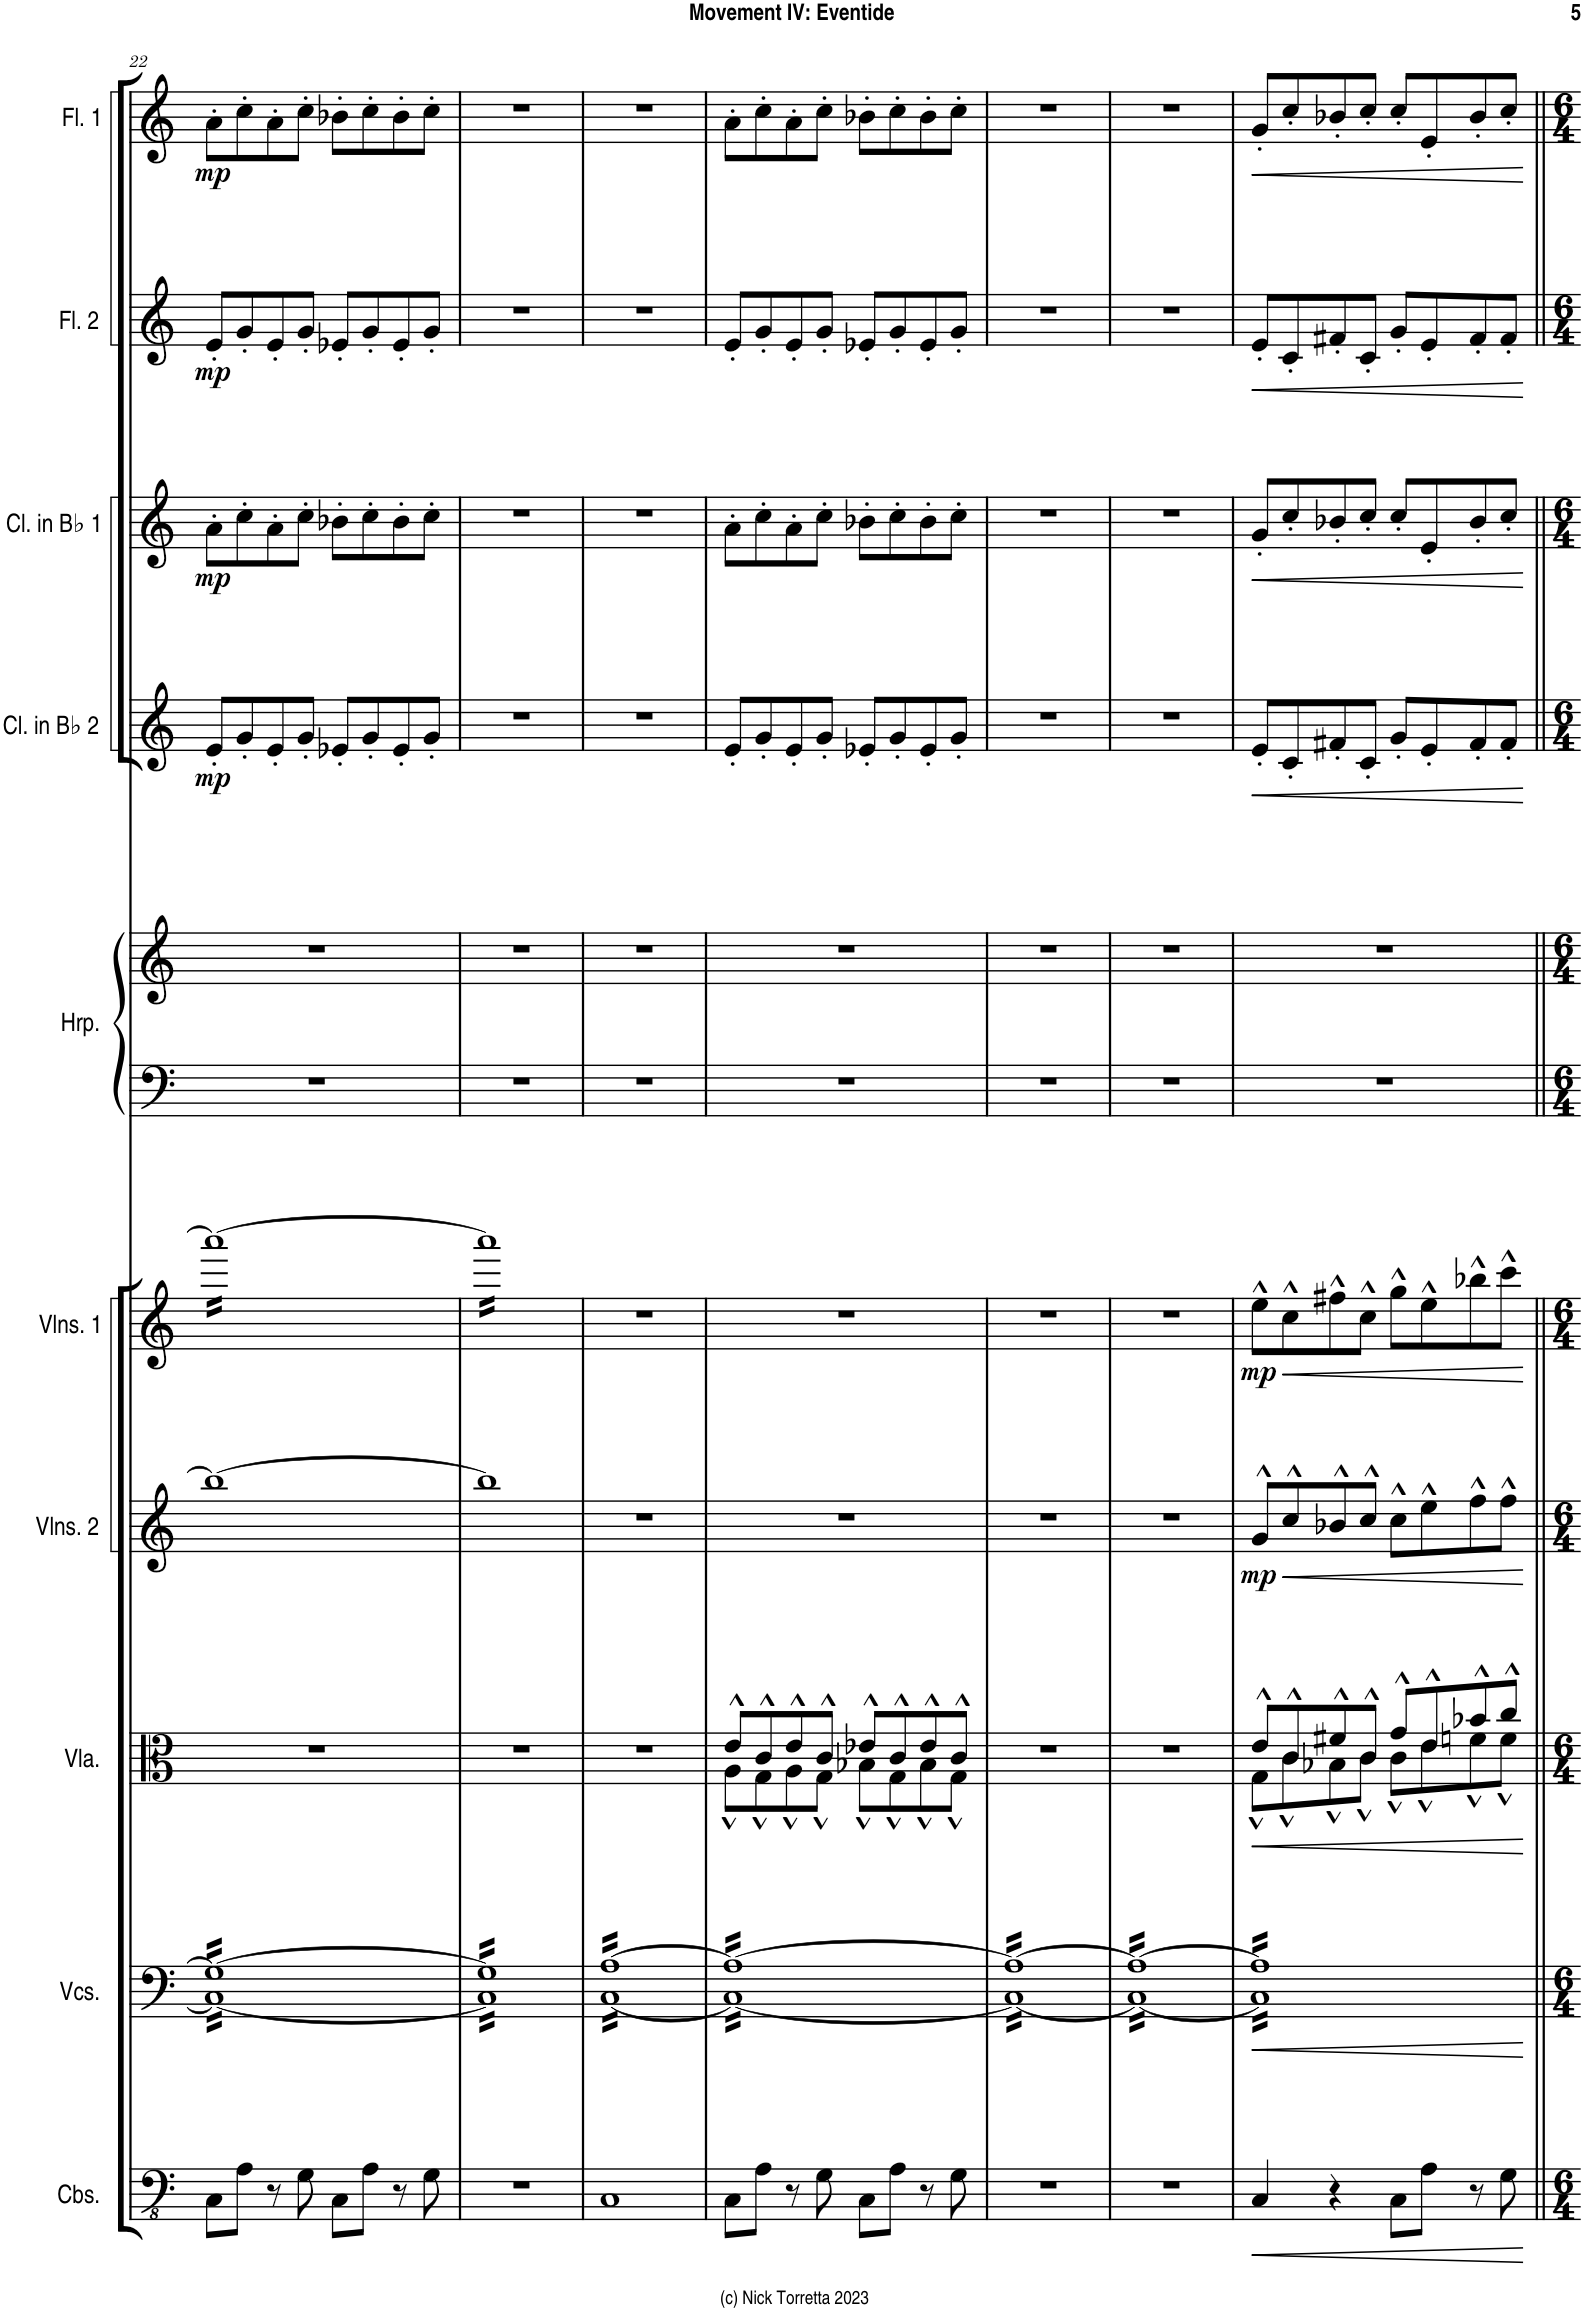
**kern	**dynam	**kern	**dynam	**kern	**dynam	**kern	**dynam	**kern	**dynam	**kern	**kern	**kern	**dynam	**kern	**dynam	**kern	**dynam	**kern	**dynam
*part10	*part10	*part9	*part9	*part8	*part8	*part7	*part7	*part6	*part6	*part5	*part5	*part4	*part4	*part3	*part3	*part2	*part2	*part1	*part1
*staff11	*staff11	*staff10	*staff10	*staff9	*staff9	*staff8	*staff8	*staff7	*staff7	*staff6	*staff5	*staff4	*staff4	*staff3	*staff3	*staff2	*staff2	*staff1	*staff1
*I"Contrabasses	*	*I"Violoncellos	*	*I"Viola	*	*I"Violins 2	*	*I"Violins 1	*	*I"Harp	*	*I"Clarinet in Bb 2	*	*I"Clarinet in Bb 1	*	*I"Flute 2	*	*I"Flute 1	*
*I'Cbs.	*	*I'Vcs.	*	*I'Vla.	*	*I'Vlns. 2	*	*I'Vlns. 1	*	*I'Hrp.	*	*I'Cl. in Bb 2	*	*I'Cl. in Bb 1	*	*I'Fl. 2	*	*I'Fl. 1	*
!!LO:PB:g=z
*clefFv4	*	*clefF4	*	*clefC3	*	*clefG2	*	*clefG2	*	*clefF4	*clefG2	*clefG2	*	*clefG2	*	*clefG2	*	*clefG2	*
*	*	*	*	*	*	*	*	*	*	*	*	*Trd1c2	*	*Trd1c2	*	*	*	*	*
*k[]	*	*k[]	*	*k[]	*	*k[]	*	*k[]	*	*k[]	*k[]	*k[]	*	*k[]	*	*k[]	*	*k[]	*
*M4/4	*	*M4/4	*	*M4/4	*	*M4/4	*	*M4/4	*	*M4/4	*M4/4	*M4/4	*	*M4/4	*	*M4/4	*	*M4/4	*
=22	=22	=22	=22	=22	=22	=22	=22	=22	=22	=22	=22	=22	=22	=22	=22	=22	=22	=22	=22
*	*	*^	*	*	*	*	*	*	*	*	*	*	*	*	*	*	*	*	*
!	!	!	!	!	!	!	!	!	!	!	!	!	!	!LO:DY:b	!	!LO:DY:b	!	!LO:DY:b	!	!LO:DY:b
*	*	*tremolo	*	*	*	*	*	*	*	*	*	*	*	*	*	*	*	*	*	*
*	*	*	*	*	*	*	*	*	*tremolo	*	*	*	*	*	*	*	*	*	*	*
8CC\L	.	16GLL	16CLL	.	1r	.	1bb-_	.	16aaaLL	.	1r	1r	8e'/L	mp	8a'\L	mp	8e'/L	mp	8a'\L	mp
.	.	16G	16C	.	.	.	.	.	16aaa	.	.	.	.	.	.	.	.	.	.	.
8AA\J	.	16G	16C	.	.	.	.	.	16aaa	.	.	.	8g'/	.	8cc'\	.	8g'/	.	8cc'\	.
.	.	16G	16C	.	.	.	.	.	16aaa	.	.	.	.	.	.	.	.	.	.	.
8r	.	16G	16C	.	.	.	.	.	16aaa	.	.	.	8e'/	.	8a'\	.	8e'/	.	8a'\	.
.	.	16G	16C	.	.	.	.	.	16aaa	.	.	.	.	.	.	.	.	.	.	.
8GG\	.	16G	16C	.	.	.	.	.	16aaa	.	.	.	8g'/J	.	8cc'\J	.	8g'/J	.	8cc'\J	.
.	.	16G	16C	.	.	.	.	.	16aaa	.	.	.	.	.	.	.	.	.	.	.
8CC\L	.	16G	16C	.	.	.	.	.	16aaa	.	.	.	8e-X'/L	.	8b-X'\L	.	8e-X'/L	.	8b-X'\L	.
.	.	16G	16C	.	.	.	.	.	16aaa	.	.	.	.	.	.	.	.	.	.	.
8AA\J	.	16G	16C	.	.	.	.	.	16aaa	.	.	.	8g'/	.	8cc'\	.	8g'/	.	8cc'\	.
.	.	16G	16C	.	.	.	.	.	16aaa	.	.	.	.	.	.	.	.	.	.	.
8r	.	16G	16C	.	.	.	.	.	16aaa	.	.	.	8e-'/	.	8b-'\	.	8e-'/	.	8b-'\	.
.	.	16G	16C	.	.	.	.	.	16aaa	.	.	.	.	.	.	.	.	.	.	.
8GG\	.	16G	16C	.	.	.	.	.	16aaa	.	.	.	8g'/J	.	8cc'\J	.	8g'/J	.	8cc'\J	.
.	.	16GJJ	16CJJ	.	.	.	.	.	16aaaJJ	.	.	.	.	.	.	.	.	.	.	.
=23	=23	=23	=23	=23	=23	=23	=23	=23	=23	=23	=23	=23	=23	=23	=23	=23	=23	=23	=23	=23
1r	.	16G]LL	16C]LL	.	1r	.	1bb-]	.	16aaa]LL	.	1r	1r	1r	.	1r	.	1r	.	1r	.
.	.	16G	16C	.	.	.	.	.	16aaa	.	.	.	.	.	.	.	.	.	.	.
.	.	16G	16C	.	.	.	.	.	16aaa	.	.	.	.	.	.	.	.	.	.	.
.	.	16G	16C	.	.	.	.	.	16aaa	.	.	.	.	.	.	.	.	.	.	.
.	.	16G	16C	.	.	.	.	.	16aaa	.	.	.	.	.	.	.	.	.	.	.
.	.	16G	16C	.	.	.	.	.	16aaa	.	.	.	.	.	.	.	.	.	.	.
.	.	16G	16C	.	.	.	.	.	16aaa	.	.	.	.	.	.	.	.	.	.	.
.	.	16G	16C	.	.	.	.	.	16aaa	.	.	.	.	.	.	.	.	.	.	.
.	.	16G	16C	.	.	.	.	.	16aaa	.	.	.	.	.	.	.	.	.	.	.
.	.	16G	16C	.	.	.	.	.	16aaa	.	.	.	.	.	.	.	.	.	.	.
.	.	16G	16C	.	.	.	.	.	16aaa	.	.	.	.	.	.	.	.	.	.	.
.	.	16G	16C	.	.	.	.	.	16aaa	.	.	.	.	.	.	.	.	.	.	.
.	.	16G	16C	.	.	.	.	.	16aaa	.	.	.	.	.	.	.	.	.	.	.
.	.	16G	16C	.	.	.	.	.	16aaa	.	.	.	.	.	.	.	.	.	.	.
.	.	16G	16C	.	.	.	.	.	16aaa	.	.	.	.	.	.	.	.	.	.	.
.	.	16GJJ	16CJJ	.	.	.	.	.	16aaaJJ	.	.	.	.	.	.	.	.	.	.	.
*	*	*	*	*	*	*	*	*	*Xtremolo	*	*	*	*	*	*	*	*	*	*	*
=24	=24	=24	=24	=24	=24	=24	=24	=24	=24	=24	=24	=24	=24	=24	=24	=24	=24	=24	=24	=24
1CC	.	[16ALL	[16CLL	.	1r	.	1r	.	1r	.	1r	1r	1r	.	1r	.	1r	.	1r	.
.	.	16A	16C	.	.	.	.	.	.	.	.	.	.	.	.	.	.	.	.	.
.	.	16A	16C	.	.	.	.	.	.	.	.	.	.	.	.	.	.	.	.	.
.	.	16A	16C	.	.	.	.	.	.	.	.	.	.	.	.	.	.	.	.	.
.	.	16A	16C	.	.	.	.	.	.	.	.	.	.	.	.	.	.	.	.	.
.	.	16A	16C	.	.	.	.	.	.	.	.	.	.	.	.	.	.	.	.	.
.	.	16A	16C	.	.	.	.	.	.	.	.	.	.	.	.	.	.	.	.	.
.	.	16A	16C	.	.	.	.	.	.	.	.	.	.	.	.	.	.	.	.	.
.	.	16A	16C	.	.	.	.	.	.	.	.	.	.	.	.	.	.	.	.	.
.	.	16A	16C	.	.	.	.	.	.	.	.	.	.	.	.	.	.	.	.	.
.	.	16A	16C	.	.	.	.	.	.	.	.	.	.	.	.	.	.	.	.	.
.	.	16A	16C	.	.	.	.	.	.	.	.	.	.	.	.	.	.	.	.	.
.	.	16A	16C	.	.	.	.	.	.	.	.	.	.	.	.	.	.	.	.	.
.	.	16A	16C	.	.	.	.	.	.	.	.	.	.	.	.	.	.	.	.	.
.	.	16A	16C	.	.	.	.	.	.	.	.	.	.	.	.	.	.	.	.	.
.	.	16AJJ	16CJJ	.	.	.	.	.	.	.	.	.	.	.	.	.	.	.	.	.
=25	=25	=25	=25	=25	=25	=25	=25	=25	=25	=25	=25	=25	=25	=25	=25	=25	=25	=25	=25	=25
*	*	*	*	*	*^	*	*	*	*	*	*	*	*	*	*	*	*	*	*	*
8CC\L	.	16ALL	16CLL	.	8e^^/L	8A^^\L	.	1r	.	1r	.	1r	1r	8e'/L	.	8a'\L	.	8e'/L	.	8a'\L	.
.	.	16A	16C	.	.	.	.	.	.	.	.	.	.	.	.	.	.	.	.	.	.
8AA\J	.	16A	16C	.	8c^^/	8G^^\	.	.	.	.	.	.	.	8g'/	.	8cc'\	.	8g'/	.	8cc'\	.
.	.	16A	16C	.	.	.	.	.	.	.	.	.	.	.	.	.	.	.	.	.	.
8r	.	16A	16C	.	8e^^/	8A^^\	.	.	.	.	.	.	.	8e'/	.	8a'\	.	8e'/	.	8a'\	.
.	.	16A	16C	.	.	.	.	.	.	.	.	.	.	.	.	.	.	.	.	.	.
8GG\	.	16A	16C	.	8c^^/J	8G^^\J	.	.	.	.	.	.	.	8g'/J	.	8cc'\J	.	8g'/J	.	8cc'\J	.
.	.	16A	16C	.	.	.	.	.	.	.	.	.	.	.	.	.	.	.	.	.	.
8CC\L	.	16A	16C	.	8e-X^^/L	8B-X^^\L	.	.	.	.	.	.	.	8e-X'/L	.	8b-X'\L	.	8e-X'/L	.	8b-X'\L	.
.	.	16A	16C	.	.	.	.	.	.	.	.	.	.	.	.	.	.	.	.	.	.
8AA\J	.	16A	16C	.	8c^^/	8G^^\	.	.	.	.	.	.	.	8g'/	.	8cc'\	.	8g'/	.	8cc'\	.
.	.	16A	16C	.	.	.	.	.	.	.	.	.	.	.	.	.	.	.	.	.	.
8r	.	16A	16C	.	8e-^^/	8B-^^\	.	.	.	.	.	.	.	8e-'/	.	8b-'\	.	8e-'/	.	8b-'\	.
.	.	16A	16C	.	.	.	.	.	.	.	.	.	.	.	.	.	.	.	.	.	.
8GG\	.	16A	16C	.	8c^^/J	8G^^\J	.	.	.	.	.	.	.	8g'/J	.	8cc'\J	.	8g'/J	.	8cc'\J	.
.	.	16AJJ	16CJJ	.	.	.	.	.	.	.	.	.	.	.	.	.	.	.	.	.	.
*	*	*	*	*	*v	*v	*	*	*	*	*	*	*	*	*	*	*	*	*	*	*
=26	=26	=26	=26	=26	=26	=26	=26	=26	=26	=26	=26	=26	=26	=26	=26	=26	=26	=26	=26	=26
1r	.	16ALL	16CLL	.	1r	.	1r	.	1r	.	1r	1r	1r	.	1r	.	1r	.	1r	.
.	.	16A	16C	.	.	.	.	.	.	.	.	.	.	.	.	.	.	.	.	.
.	.	16A	16C	.	.	.	.	.	.	.	.	.	.	.	.	.	.	.	.	.
.	.	16A	16C	.	.	.	.	.	.	.	.	.	.	.	.	.	.	.	.	.
.	.	16A	16C	.	.	.	.	.	.	.	.	.	.	.	.	.	.	.	.	.
.	.	16A	16C	.	.	.	.	.	.	.	.	.	.	.	.	.	.	.	.	.
.	.	16A	16C	.	.	.	.	.	.	.	.	.	.	.	.	.	.	.	.	.
.	.	16A	16C	.	.	.	.	.	.	.	.	.	.	.	.	.	.	.	.	.
.	.	16A	16C	.	.	.	.	.	.	.	.	.	.	.	.	.	.	.	.	.
.	.	16A	16C	.	.	.	.	.	.	.	.	.	.	.	.	.	.	.	.	.
.	.	16A	16C	.	.	.	.	.	.	.	.	.	.	.	.	.	.	.	.	.
.	.	16A	16C	.	.	.	.	.	.	.	.	.	.	.	.	.	.	.	.	.
.	.	16A	16C	.	.	.	.	.	.	.	.	.	.	.	.	.	.	.	.	.
.	.	16A	16C	.	.	.	.	.	.	.	.	.	.	.	.	.	.	.	.	.
.	.	16A	16C	.	.	.	.	.	.	.	.	.	.	.	.	.	.	.	.	.
.	.	16AJJ	16CJJ	.	.	.	.	.	.	.	.	.	.	.	.	.	.	.	.	.
=27	=27	=27	=27	=27	=27	=27	=27	=27	=27	=27	=27	=27	=27	=27	=27	=27	=27	=27	=27	=27
1r	.	16ALL	16CLL	.	1r	.	1r	.	1r	.	1r	1r	1r	.	1r	.	1r	.	1r	.
.	.	16A	16C	.	.	.	.	.	.	.	.	.	.	.	.	.	.	.	.	.
.	.	16A	16C	.	.	.	.	.	.	.	.	.	.	.	.	.	.	.	.	.
.	.	16A	16C	.	.	.	.	.	.	.	.	.	.	.	.	.	.	.	.	.
.	.	16A	16C	.	.	.	.	.	.	.	.	.	.	.	.	.	.	.	.	.
.	.	16A	16C	.	.	.	.	.	.	.	.	.	.	.	.	.	.	.	.	.
.	.	16A	16C	.	.	.	.	.	.	.	.	.	.	.	.	.	.	.	.	.
.	.	16A	16C	.	.	.	.	.	.	.	.	.	.	.	.	.	.	.	.	.
.	.	16A	16C	.	.	.	.	.	.	.	.	.	.	.	.	.	.	.	.	.
.	.	16A	16C	.	.	.	.	.	.	.	.	.	.	.	.	.	.	.	.	.
.	.	16A	16C	.	.	.	.	.	.	.	.	.	.	.	.	.	.	.	.	.
.	.	16A	16C	.	.	.	.	.	.	.	.	.	.	.	.	.	.	.	.	.
.	.	16A	16C	.	.	.	.	.	.	.	.	.	.	.	.	.	.	.	.	.
.	.	16A	16C	.	.	.	.	.	.	.	.	.	.	.	.	.	.	.	.	.
.	.	16A	16C	.	.	.	.	.	.	.	.	.	.	.	.	.	.	.	.	.
.	.	16AJJ	16CJJ	.	.	.	.	.	.	.	.	.	.	.	.	.	.	.	.	.
=28	=28	=28	=28	=28	=28	=28	=28	=28	=28	=28	=28	=28	=28	=28	=28	=28	=28	=28	=28	=28
!	!LO:HP:b	!	!	!LO:HP:b	!	!LO:HP:b	!	!LO:HP:b	!	!LO:HP:b	!	!	!	!LO:HP:b	!	!LO:HP:b	!	!LO:HP:b	!	!LO:HP:b
*	*	*	*	*	*^	*	*	*	*	*	*	*	*	*	*	*	*	*	*	*
!	!	!	!	!	!	!	!	!	!LO:DY:n=1:b	!	!LO:DY:n=1:b	!	!	!	!	!	!	!	!	!	!
4CC/	<	16A]LL	16C]LL	<	8e^^/L	8G^^\L	<	8g^^/L	< mp	8ee^^\L	< mp	1r	1r	8e'/L	<	8g'/L	<	8e'/L	<	8g'/L	<
.	.	16A	16C	.	.	.	.	.	.	.	.	.	.	.	.	.	.	.	.	.	.
.	.	16A	16C	.	8c^^/	8c^^\	.	8cc^^/	.	8cc^^\	.	.	.	8c'/	.	8cc'/	.	8c'/	.	8cc'/	.
.	.	16A	16C	.	.	.	.	.	.	.	.	.	.	.	.	.	.	.	.	.	.
4r	.	16A	16C	.	8f#X^^/	8B-X^^\	.	8b-X^^/	.	8ff#X^^\	.	.	.	8f#X'/	.	8b-X'/	.	8f#X'/	.	8b-X'/	.
.	.	16A	16C	.	.	.	.	.	.	.	.	.	.	.	.	.	.	.	.	.	.
.	.	16A	16C	.	8c^^/J	8c^^\J	.	8cc^^/J	.	8cc^^\J	.	.	.	8c'/J	.	8cc'/J	.	8c'/J	.	8cc'/J	.
.	.	16A	16C	.	.	.	.	.	.	.	.	.	.	.	.	.	.	.	.	.	.
8CC\L	.	16A	16C	.	8g^^/L	8c^^\L	.	8cc^^\L	.	8gg^^\L	.	.	.	8g'/L	.	8cc'/L	.	8g'/L	.	8cc'/L	.
.	.	16A	16C	.	.	.	.	.	.	.	.	.	.	.	.	.	.	.	.	.	.
8AA\J	.	16A	16C	.	8e^^/	8e^^\	.	8ee^^\	.	8ee^^\	.	.	.	8e'/	.	8e'/	.	8e'/	.	8e'/	.
.	.	16A	16C	.	.	.	.	.	.	.	.	.	.	.	.	.	.	.	.	.	.
8r	.	16A	16C	.	8b-X^^/	8fn^^\	.	8ff^^\	.	8bb-X^^\	.	.	.	8f#'/	.	8b-'/	.	8f#'/	.	8b-'/	.
.	.	16A	16C	.	.	.	.	.	.	.	.	.	.	.	.	.	.	.	.	.	.
8GG\	.	16A	16C	.	8cc^^/J	8f^^\J	.	8ff^^\J	.	8ccc^^\J	.	.	.	8f#'/J	.	8cc'/J	.	8f#'/J	.	8cc'/J	.
.	.	16AJJ	16CJJ	.	.	.	.	.	.	.	.	.	.	.	.	.	.	.	.	.	.
*	*	*Xtremolo	*	*	*	*	*	*	*	*	*	*	*	*	*	*	*	*	*	*	*
*	*	*v	*v	*	*	*	*	*	*	*	*	*	*	*	*	*	*	*	*	*	*
*	*	*	*	*v	*v	*	*	*	*	*	*	*	*	*	*	*	*	*	*	*
.	[	.	[	.	[	.	[	.	[	.	.	.	[	.	[	.	[	.	[
=||	=||	=||	=||	=||	=||	=||	=||	=||	=||	=||	=||	=||	=||	=||	=||	=||	=||	=||	=||
*-	*-	*-	*-	*-	*-	*-	*-	*-	*-	*-	*-	*-	*-	*-	*-	*-	*-	*-	*-
